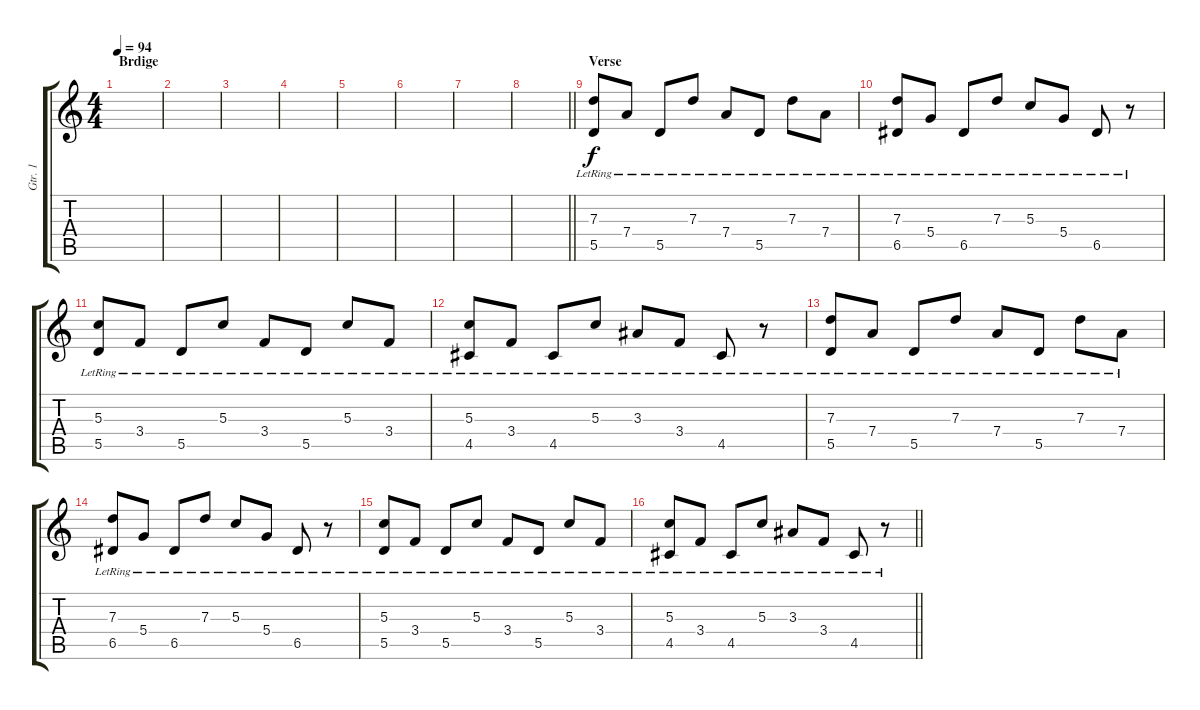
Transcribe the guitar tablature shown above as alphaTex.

\track ("Gtr. 1" "Gtr. 1") {instrument acousticguitarsteel}
\staff {score tabs}
\tuning (E4 B3 G3 D3 A2 E2) {hide}
\ts (4 4)
\section ("" "Brdige")
\tempo 94
\clef g2
\ks c
|
|
|
|
|
|
|
\barLineRight lightlight
|
\section ("" "Verse")
(7.3{lr} 5.5{lr}).8 7.4{lr}.8 5.5{lr}.8 7.3{lr}.8 7.4{lr}.8 5.5{lr}.8 7.3{lr}.8 7.4{lr}.8 |
(7.3{lr} 6.5{lr}).8 5.4{lr}.8 6.5{lr}.8 7.3{lr}.8 5.3{lr}.8 5.4{lr}.8 6.5{lr}.8 r.8 |
(5.3{lr} 5.5{lr}).8 3.4{lr}.8 5.5{lr}.8 5.3{lr}.8 3.4{lr}.8 5.5{lr}.8 5.3{lr}.8 3.4{lr}.8 |
(5.3{lr} 4.5{lr}).8 3.4{lr}.8 4.5{lr}.8 5.3{lr}.8 3.3{lr}.8 3.4{lr}.8 4.5{lr}.8 r.8 |
(7.3{lr} 5.5{lr}).8 7.4{lr}.8 5.5{lr}.8 7.3{lr}.8 7.4{lr}.8 5.5{lr}.8 7.3{lr}.8 7.4{lr}.8 |
(7.3{lr} 6.5{lr}).8 5.4{lr}.8 6.5{lr}.8 7.3{lr}.8 5.3{lr}.8 5.4{lr}.8 6.5{lr}.8 r.8 |
(5.3{lr} 5.5{lr}).8 3.4{lr}.8 5.5{lr}.8 5.3{lr}.8 3.4{lr}.8 5.5{lr}.8 5.3{lr}.8 3.4{lr}.8 |
\barLineRight lightlight
(5.3{lr} 4.5{lr}).8 3.4{lr}.8 4.5{lr}.8 5.3{lr}.8 3.3{lr}.8 3.4{lr}.8 4.5{lr}.8 r.8
